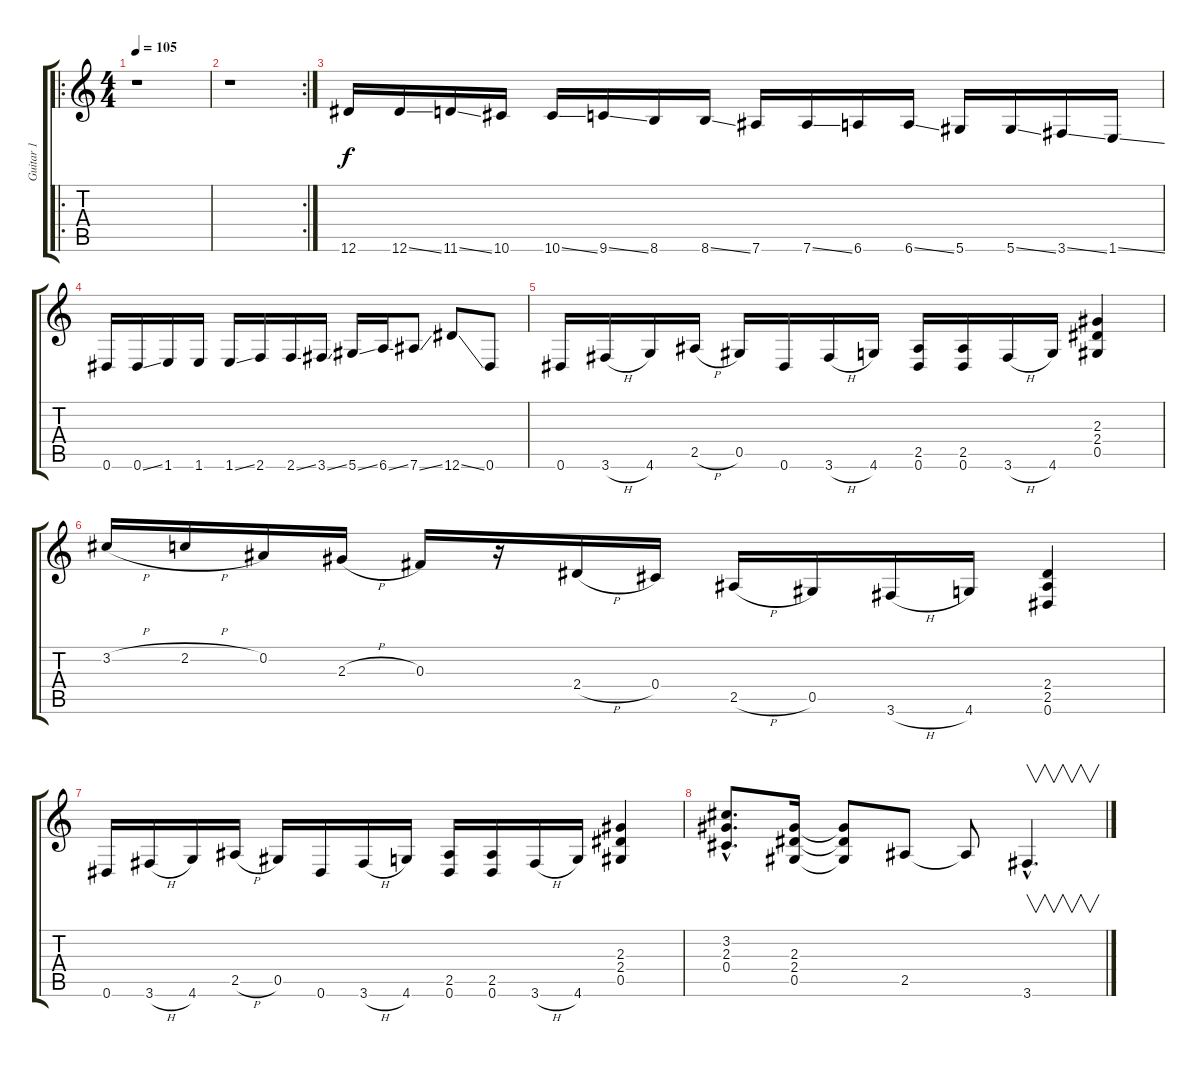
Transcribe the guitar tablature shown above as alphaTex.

\track ("Guitar 1" "Guitar 1") {instrument distortionguitar}
\staff {score tabs}
\tuning (Eb4 Bb3 Gb3 Db3 Ab2 Eb2) {hide}
\ro
\ts (4 4)
\tempo 105
\clef g2
\ks c
r.1{dy f instrument distortionguitar} |
\rc 2
r.1 |
12.6.16 12.6{ss}.16 11.6{ss}.16 10.6.16 10.6{ss}.16 9.6{ss}.16 8.6.16 8.6{ss}.16 7.6.16 7.6{ss}.16 6.6.16 6.6{ss}.16 5.6.16 5.6{ss}.16 3.6{ss}.16 1.6{ss}.16 |
0.6.16 0.6{ss}.16 1.6.16 1.6.16 1.6{ss}.16 2.6.16 2.6{ss}.16 3.6{ss}.16 5.6{ss}.16 6.6{ss}.16 7.6{ss}.8 12.6{ss}.8 0.6.8 |
0.6.16 3.6{h}.16 4.6.16 2.5{h}.16 0.5.16 0.6.16 3.6{h}.16 4.6.16 (2.5 0.6).16 (2.5 0.6).16 3.6{h}.16 4.6.16 (2.3 2.4 0.5).4 |
3.2{h}.16 2.2{h}.16 0.2.16 2.3{h}.16 0.3.16 r.16 2.4{h}.16 0.4.16 2.5{h}.16 0.5.16 3.6{h}.16 4.6.16 (2.4 2.5 0.6).4 |
0.6.16 3.6{h}.16 4.6.16 2.5{h}.16 0.5.16 0.6.16 3.6{h}.16 4.6.16 (2.5 0.6).16 (2.5 0.6).16 3.6{h}.16 4.6.16 (2.3 2.4 0.5).4 |
(3.2{hac} 2.3{hac} 0.4{hac}).8{d} (2.3 2.4 0.5).16 (2.3{t} 2.4{t} 0.5{t}).8 2.5.8 2.5{t}.8 3.6{hac}.4{v d}
